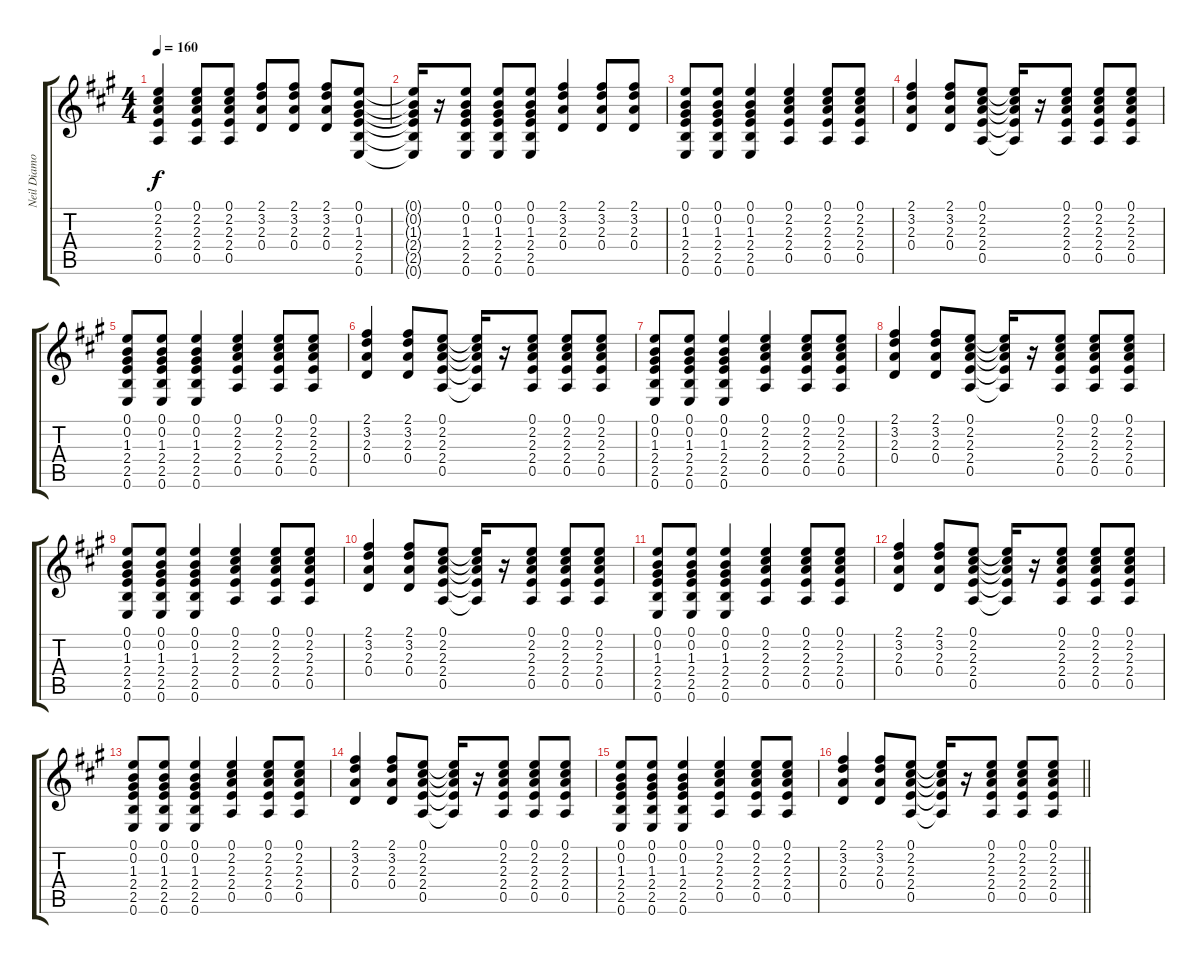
\track ("Neil Diamond-Acoustic Gtr (Steel)" "Neil Diamo") {instrument acousticguitarsteel}
\staff {score tabs}
\tuning (E4 B3 G3 D3 A2 E2) {hide}
\ts (4 4)
\tempo 160
\clef g2
\ks a
(0.1 2.2 2.3 2.4 0.5).4{dy f} (0.1 2.2 2.3 2.4 0.5).8 (0.1 2.2 2.3 2.4 0.5).8 (2.1 3.2 2.3 0.4).8 (2.1 3.2 2.3 0.4).8 (2.1 3.2 2.3 0.4).8 (0.1 0.2 1.3 2.4 2.5 0.6).8 |
(0.1{t} 0.2{t} 1.3{t} 2.4{t} 2.5{t} 0.6{t}).16 r.16 (0.1 0.2 1.3 2.4 2.5 0.6).8 (0.1 0.2 1.3 2.4 2.5 0.6).8 (0.1 0.2 1.3 2.4 2.5 0.6).8 (2.1 3.2 2.3 0.4).4 (2.1 3.2 2.3 0.4).8 (2.1 3.2 2.3 0.4).8 |
(0.1 0.2 1.3 2.4 2.5 0.6).8 (0.1 0.2 1.3 2.4 2.5 0.6).8 (0.1 0.2 1.3 2.4 2.5 0.6).4 (0.1 2.2 2.3 2.4 0.5).4 (0.1 2.2 2.3 2.4 0.5).8 (0.1 2.2 2.3 2.4 0.5).8 |
(2.1 3.2 2.3 0.4).4 (2.1 3.2 2.3 0.4).8 (0.1 2.2 2.3 2.4 0.5).8 (0.1{t} 2.2{t} 2.3{t} 2.4{t} 0.5{t}).16 r.16 (0.1 2.2 2.3 2.4 0.5).8 (0.1 2.2 2.3 2.4 0.5).8 (0.1 2.2 2.3 2.4 0.5).8 |
(0.1 0.2 1.3 2.4 2.5 0.6).8 (0.1 0.2 1.3 2.4 2.5 0.6).8 (0.1 0.2 1.3 2.4 2.5 0.6).4 (0.1 2.2 2.3 2.4 0.5).4 (0.1 2.2 2.3 2.4 0.5).8 (0.1 2.2 2.3 2.4 0.5).8 |
(2.1 3.2 2.3 0.4).4 (2.1 3.2 2.3 0.4).8 (0.1 2.2 2.3 2.4 0.5).8 (0.1{t} 2.2{t} 2.3{t} 2.4{t} 0.5{t}).16 r.16 (0.1 2.2 2.3 2.4 0.5).8 (0.1 2.2 2.3 2.4 0.5).8 (0.1 2.2 2.3 2.4 0.5).8 |
(0.1 0.2 1.3 2.4 2.5 0.6).8 (0.1 0.2 1.3 2.4 2.5 0.6).8 (0.1 0.2 1.3 2.4 2.5 0.6).4 (0.1 2.2 2.3 2.4 0.5).4 (0.1 2.2 2.3 2.4 0.5).8 (0.1 2.2 2.3 2.4 0.5).8 |
(2.1 3.2 2.3 0.4).4 (2.1 3.2 2.3 0.4).8 (0.1 2.2 2.3 2.4 0.5).8 (0.1{t} 2.2{t} 2.3{t} 2.4{t} 0.5{t}).16 r.16 (0.1 2.2 2.3 2.4 0.5).8 (0.1 2.2 2.3 2.4 0.5).8 (0.1 2.2 2.3 2.4 0.5).8 |
(0.1 0.2 1.3 2.4 2.5 0.6).8 (0.1 0.2 1.3 2.4 2.5 0.6).8 (0.1 0.2 1.3 2.4 2.5 0.6).4 (0.1 2.2 2.3 2.4 0.5).4 (0.1 2.2 2.3 2.4 0.5).8 (0.1 2.2 2.3 2.4 0.5).8 |
(2.1 3.2 2.3 0.4).4 (2.1 3.2 2.3 0.4).8 (0.1 2.2 2.3 2.4 0.5).8 (0.1{t} 2.2{t} 2.3{t} 2.4{t} 0.5{t}).16 r.16 (0.1 2.2 2.3 2.4 0.5).8 (0.1 2.2 2.3 2.4 0.5).8 (0.1 2.2 2.3 2.4 0.5).8 |
(0.1 0.2 1.3 2.4 2.5 0.6).8 (0.1 0.2 1.3 2.4 2.5 0.6).8 (0.1 0.2 1.3 2.4 2.5 0.6).4 (0.1 2.2 2.3 2.4 0.5).4 (0.1 2.2 2.3 2.4 0.5).8 (0.1 2.2 2.3 2.4 0.5).8 |
(2.1 3.2 2.3 0.4).4 (2.1 3.2 2.3 0.4).8 (0.1 2.2 2.3 2.4 0.5).8 (0.1{t} 2.2{t} 2.3{t} 2.4{t} 0.5{t}).16 r.16 (0.1 2.2 2.3 2.4 0.5).8 (0.1 2.2 2.3 2.4 0.5).8 (0.1 2.2 2.3 2.4 0.5).8 |
(0.1 0.2 1.3 2.4 2.5 0.6).8 (0.1 0.2 1.3 2.4 2.5 0.6).8 (0.1 0.2 1.3 2.4 2.5 0.6).4 (0.1 2.2 2.3 2.4 0.5).4 (0.1 2.2 2.3 2.4 0.5).8 (0.1 2.2 2.3 2.4 0.5).8 |
(2.1 3.2 2.3 0.4).4 (2.1 3.2 2.3 0.4).8 (0.1 2.2 2.3 2.4 0.5).8 (0.1{t} 2.2{t} 2.3{t} 2.4{t} 0.5{t}).16 r.16 (0.1 2.2 2.3 2.4 0.5).8 (0.1 2.2 2.3 2.4 0.5).8 (0.1 2.2 2.3 2.4 0.5).8 |
(0.1 0.2 1.3 2.4 2.5 0.6).8 (0.1 0.2 1.3 2.4 2.5 0.6).8 (0.1 0.2 1.3 2.4 2.5 0.6).4 (0.1 2.2 2.3 2.4 0.5).4 (0.1 2.2 2.3 2.4 0.5).8 (0.1 2.2 2.3 2.4 0.5).8 |
\barLineRight lightlight
(2.1 3.2 2.3 0.4).4 (2.1 3.2 2.3 0.4).8 (0.1 2.2 2.3 2.4 0.5).8 (0.1{t} 2.2{t} 2.3{t} 2.4{t} 0.5{t}).16 r.16 (0.1 2.2 2.3 2.4 0.5).8 (0.1 2.2 2.3 2.4 0.5).8 (0.1 2.2 2.3 2.4 0.5).8
